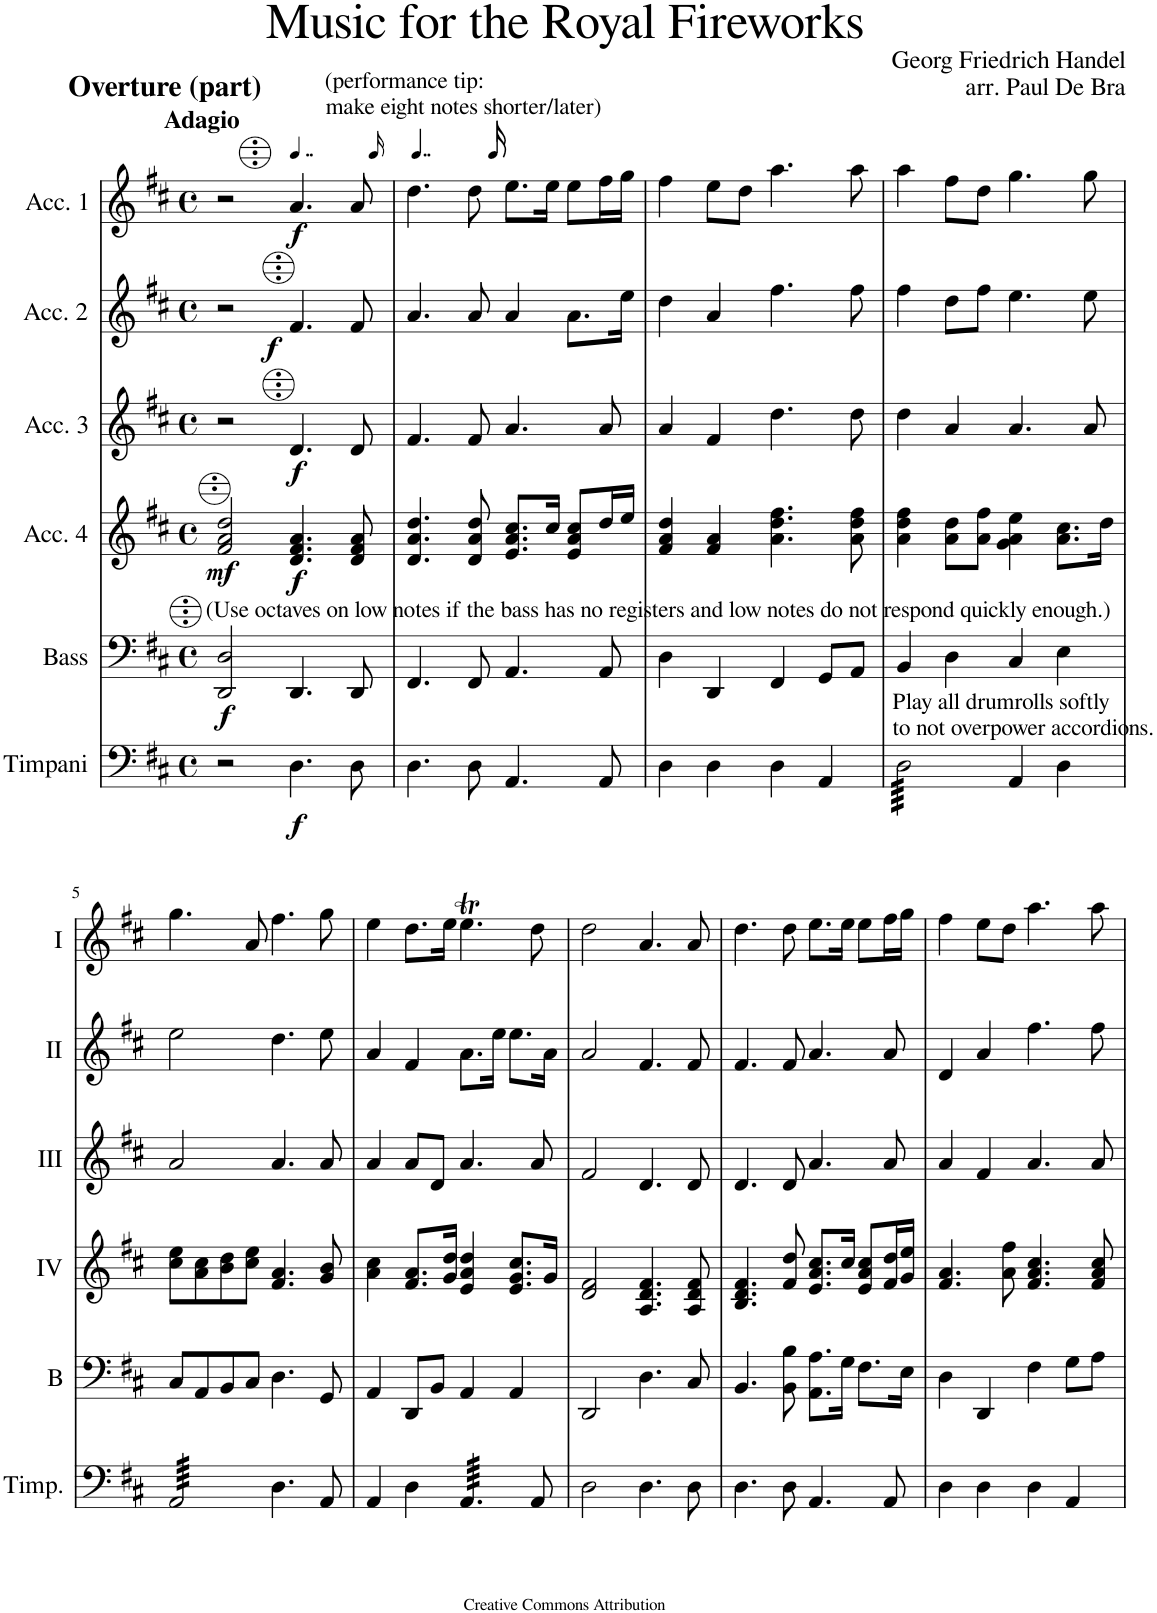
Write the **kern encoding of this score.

**kern	**dynam	**kern	**dynam	**kern	**dynam	**kern	**dynam	**kern	**dynam	**kern	**dynam
*part6	*part6	*part5	*part5	*part4	*part4	*part3	*part3	*part2	*part2	*part1	*part1
*staff6	*staff6	*staff5	*staff5	*staff4	*staff4	*staff3	*staff3	*staff2	*staff2	*staff1	*staff1
*I"Timpani	*	*I"Bass	*	*I"Acc. 4	*	*I"Acc. 3	*	*I"Acc. 2	*	*I"Acc. 1	*
*I'Timp.	*	*I'B	*	*	*	*	*	*	*	*	*
*clefF4	*	*clefF4	*	*clefG2	*	*clefG2	*	*clefG2	*	*clefG2	*
*k[f#c#]	*	*k[f#c#]	*	*k[f#c#]	*	*k[f#c#]	*	*k[f#c#]	*	*k[f#c#]	*
*M4/4	*	*M4/4	*	*M4/4	*	*M4/4	*	*M4/4	*	*M4/4	*
*met(c)	*	*met(c)	*	*met(c)	*	*met(c)	*	*met(c)	*	*met(c)	*
=1	=1	=1	=1	=1	=1	=1	=1	=1	=1	=1	=1
*	*	*	*	*	*	*	*	*	*	*^	*
!	!	!	!	!	!	!	!	!	!	!LO:TX:a:B:t=Overture (part)	!	!
!	!	!	!	!	!	!	!	!	!	!LO:TX:a:B:t=Adagio	!	!
!	!	!LO:TX:a:t=(Use octaves on low notes if the bass has no registers and low notes do not respond quickly enough.)	!	!	!	!	!	!	!	!	!	!
!	!	!	!LO:DY:b	!	!LO:DY:b	!	!	!	!	!	!	!
2r	.	2DD/ 2D/	f	2f#/ 2a/ 2dd/	mf	2r	.	2r	.	2r	2ryy	.
!	!LO:DY:b	!	!	!	!LO:DY:b	!	!LO:DY:b	!	!LO:DY:b	!	!	!LO:DY:b
4.D\	f	4.DD/	.	4.d/ 4.f#/ 4.a/	f	4.d/	f	4.f#/	f	4.a/	4..gg/	f
!	!	!	!	!	!	!	!	!	!	!LO:TX:a:t=(performance tip&colon;	!	!
!	!	!	!	!	!	!	!	!	!	!LO:TX:a:t=make eight notes shorter/later)	!	!
8D\	.	8DD/	.	8d/ 8f#/ 8a/	.	8d/	.	8f#/	.	8a/	.	.
.	.	.	.	.	.	.	.	.	.	.	16gg/	.
=2	=2	=2	=2	=2	=2	=2	=2	=2	=2	=2	=2	=2
4.D\	.	4.FF#/	.	4.d/ 4.a/ 4.dd/	.	4.f#/	.	4.a/	.	4.dd\	4..gg/	.
8D\	.	8FF#/	.	8d/ 8a/ 8dd/	.	8f#/	.	8a/	.	8dd\	.	.
.	.	.	.	.	.	.	.	.	.	.	16gg/	.
4.AA/	.	4.AA/	.	8.e/ 8.a/ 8.cc#/L	.	4.a/	.	4a/	.	8.ee\L	2ryy	.
.	.	.	.	16cc#/Jk	.	.	.	.	.	16ee\Jk	.	.
.	.	.	.	8e/ 8a/ 8cc#/L	.	.	.	8.a\L	.	8ee\L	.	.
8AA/	.	8AA/	.	16dd/L	.	8a/	.	.	.	16ff#\L	.	.
.	.	.	.	16ee/JJ	.	.	.	16ee\Jk	.	16gg\JJ	.	.
*	*	*	*	*	*	*	*	*	*	*v	*v	*
=3	=3	=3	=3	=3	=3	=3	=3	=3	=3	=3	=3
4D\	.	4D\	.	4f#/ 4a/ 4dd/	.	4a/	.	4dd\	.	4ff#\	.
4D\	.	4DD/	.	4f#/ 4a/	.	4f#/	.	4a/	.	8ee\L	.
.	.	.	.	.	.	.	.	.	.	8dd\J	.
4D\	.	4FF#/	.	4.a\ 4.dd\ 4.ff#\	.	4.dd\	.	4.ff#\	.	4.aa\	.
4AA/	.	8GG/L	.	.	.	.	.	.	.	.	.
.	.	8AA/J	.	8a\ 8dd\ 8ff#\	.	8dd\	.	8ff#\	.	8aa\	.
=4	=4	=4	=4	=4	=4	=4	=4	=4	=4	=4	=4
!LO:TX:a:t=Play all drumrolls softly	!	!	!	!	!	!	!	!	!	!	!
!LO:TX:a:t=to not overpower accordions.	!	!	!	!	!	!	!	!	!	!	!
*tremolo	*	*	*	*	*	*	*	*	*	*	*
64D\LLLL	.	4BB/	.	4a\ 4dd\ 4ff#\	.	4dd\	.	4ff#\	.	4aa\	.
64D\	.	.	.	.	.	.	.	.	.	.	.
64D\	.	.	.	.	.	.	.	.	.	.	.
64D\	.	.	.	.	.	.	.	.	.	.	.
64D\	.	.	.	.	.	.	.	.	.	.	.
64D\	.	.	.	.	.	.	.	.	.	.	.
64D\	.	.	.	.	.	.	.	.	.	.	.
64D\	.	.	.	.	.	.	.	.	.	.	.
64D\	.	.	.	.	.	.	.	.	.	.	.
64D\	.	.	.	.	.	.	.	.	.	.	.
64D\	.	.	.	.	.	.	.	.	.	.	.
64D\	.	.	.	.	.	.	.	.	.	.	.
64D\	.	.	.	.	.	.	.	.	.	.	.
64D\	.	.	.	.	.	.	.	.	.	.	.
64D\	.	.	.	.	.	.	.	.	.	.	.
64D\	.	.	.	.	.	.	.	.	.	.	.
64D\	.	4D\	.	8a\ 8dd\L	.	4a/	.	8dd\L	.	8ff#\L	.
64D\	.	.	.	.	.	.	.	.	.	.	.
64D\	.	.	.	.	.	.	.	.	.	.	.
64D\	.	.	.	.	.	.	.	.	.	.	.
64D\	.	.	.	.	.	.	.	.	.	.	.
64D\	.	.	.	.	.	.	.	.	.	.	.
64D\	.	.	.	.	.	.	.	.	.	.	.
64D\	.	.	.	.	.	.	.	.	.	.	.
64D\	.	.	.	8a\ 8ff#\J	.	.	.	8ff#\J	.	8dd\J	.
64D\	.	.	.	.	.	.	.	.	.	.	.
64D\	.	.	.	.	.	.	.	.	.	.	.
64D\	.	.	.	.	.	.	.	.	.	.	.
64D\	.	.	.	.	.	.	.	.	.	.	.
64D\	.	.	.	.	.	.	.	.	.	.	.
64D\	.	.	.	.	.	.	.	.	.	.	.
64D\JJJJ	.	.	.	.	.	.	.	.	.	.	.
*Xtremolo	*	*	*	*	*	*	*	*	*	*	*
4AA/	.	4C#/	.	4g\ 4a\ 4ee\	.	4.a/	.	4.ee\	.	4.gg\	.
4D\	.	4E\	.	8.a\ 8.cc#\L	.	.	.	.	.	.	.
.	.	.	.	.	.	8a/	.	8ee\	.	8gg\	.
.	.	.	.	16dd\Jk	.	.	.	.	.	.	.
!!LO:LB:g=z
=5	=5	=5	=5	=5	=5	=5	=5	=5	=5	=5	=5
*tremolo	*	*	*	*	*	*	*	*	*	*	*
64AA/LLLL	.	8C#/L	.	8cc#\ 8ee\L	.	2a/	.	2ee\	.	4.gg\	.
64AA/	.	.	.	.	.	.	.	.	.	.	.
64AA/	.	.	.	.	.	.	.	.	.	.	.
64AA/	.	.	.	.	.	.	.	.	.	.	.
64AA/	.	.	.	.	.	.	.	.	.	.	.
64AA/	.	.	.	.	.	.	.	.	.	.	.
64AA/	.	.	.	.	.	.	.	.	.	.	.
64AA/	.	.	.	.	.	.	.	.	.	.	.
64AA/	.	8AA/	.	8a\ 8cc#\	.	.	.	.	.	.	.
64AA/	.	.	.	.	.	.	.	.	.	.	.
64AA/	.	.	.	.	.	.	.	.	.	.	.
64AA/	.	.	.	.	.	.	.	.	.	.	.
64AA/	.	.	.	.	.	.	.	.	.	.	.
64AA/	.	.	.	.	.	.	.	.	.	.	.
64AA/	.	.	.	.	.	.	.	.	.	.	.
64AA/	.	.	.	.	.	.	.	.	.	.	.
64AA/	.	8BB/	.	8b\ 8dd\	.	.	.	.	.	.	.
64AA/	.	.	.	.	.	.	.	.	.	.	.
64AA/	.	.	.	.	.	.	.	.	.	.	.
64AA/	.	.	.	.	.	.	.	.	.	.	.
64AA/	.	.	.	.	.	.	.	.	.	.	.
64AA/	.	.	.	.	.	.	.	.	.	.	.
64AA/	.	.	.	.	.	.	.	.	.	.	.
64AA/	.	.	.	.	.	.	.	.	.	.	.
64AA/	.	8C#/J	.	8cc#\ 8ee\J	.	.	.	.	.	8a/	.
64AA/	.	.	.	.	.	.	.	.	.	.	.
64AA/	.	.	.	.	.	.	.	.	.	.	.
64AA/	.	.	.	.	.	.	.	.	.	.	.
64AA/	.	.	.	.	.	.	.	.	.	.	.
64AA/	.	.	.	.	.	.	.	.	.	.	.
64AA/	.	.	.	.	.	.	.	.	.	.	.
64AA/JJJJ	.	.	.	.	.	.	.	.	.	.	.
*Xtremolo	*	*	*	*	*	*	*	*	*	*	*
4.D\	.	4.D\	.	4.f#/ 4.a/	.	4.a/	.	4.dd\	.	4.ff#\	.
8AA/	.	8GG/	.	8g/ 8b/	.	8a/	.	8ee\	.	8gg\	.
=6	=6	=6	=6	=6	=6	=6	=6	=6	=6	=6	=6
4AA/	.	4AA/	.	4a\ 4cc#\	.	4a/	.	4a/	.	4ee\	.
4D\	.	8DD/L	.	8.f#/ 8.a/L	.	8a/L	.	4f#/	.	8.dd\L	.
.	.	8BB/J	.	.	.	8d/J	.	.	.	.	.
.	.	.	.	16g/ 16dd/Jk	.	.	.	.	.	16ee\Jk	.
*tremolo	*	*	*	*	*	*	*	*	*	*	*
64AA/LLLL	.	4AA/	.	4e/ 4a/ 4dd/	.	4.a/	.	8.a\L	.	4.eeT\	.
64AA/	.	.	.	.	.	.	.	.	.	.	.
64AA/	.	.	.	.	.	.	.	.	.	.	.
64AA/	.	.	.	.	.	.	.	.	.	.	.
64AA/	.	.	.	.	.	.	.	.	.	.	.
64AA/	.	.	.	.	.	.	.	.	.	.	.
64AA/	.	.	.	.	.	.	.	.	.	.	.
64AA/	.	.	.	.	.	.	.	.	.	.	.
64AA/	.	.	.	.	.	.	.	.	.	.	.
64AA/	.	.	.	.	.	.	.	.	.	.	.
64AA/	.	.	.	.	.	.	.	.	.	.	.
64AA/	.	.	.	.	.	.	.	.	.	.	.
64AA/	.	.	.	.	.	.	.	16ee\Jk	.	.	.
64AA/	.	.	.	.	.	.	.	.	.	.	.
64AA/	.	.	.	.	.	.	.	.	.	.	.
64AA/	.	.	.	.	.	.	.	.	.	.	.
64AA/	.	4AA/	.	8.e/ 8.g/ 8.cc#/L	.	.	.	8.ee\L	.	.	.
64AA/	.	.	.	.	.	.	.	.	.	.	.
64AA/	.	.	.	.	.	.	.	.	.	.	.
64AA/	.	.	.	.	.	.	.	.	.	.	.
64AA/	.	.	.	.	.	.	.	.	.	.	.
64AA/	.	.	.	.	.	.	.	.	.	.	.
64AA/	.	.	.	.	.	.	.	.	.	.	.
64AA/JJJJ	.	.	.	.	.	.	.	.	.	.	.
*Xtremolo	*	*	*	*	*	*	*	*	*	*	*
8AA/	.	.	.	.	.	8a/	.	.	.	8dd\	.
.	.	.	.	16g/Jk	.	.	.	16a\Jk	.	.	.
=7	=7	=7	=7	=7	=7	=7	=7	=7	=7	=7	=7
2D\	.	2DD/	.	2d/ 2f#/	.	2f#/	.	2a/	.	2dd\	.
4.D\	.	4.D\	.	4.A/ 4.d/ 4.f#/	.	4.d/	.	4.f#/	.	4.a/	.
8D\	.	8C#/	.	8A/ 8d/ 8f#/	.	8d/	.	8f#/	.	8a/	.
=8	=8	=8	=8	=8	=8	=8	=8	=8	=8	=8	=8
4.D\	.	4.BB/	.	4.B/ 4.d/ 4.f#/	.	4.d/	.	4.f#/	.	4.dd\	.
8D\	.	8BB\ 8B\	.	8f#/ 8dd/	.	8d/	.	8f#/	.	8dd\	.
4.AA/	.	8.AA\ 8.A\L	.	8.e/ 8.a/ 8.cc#/L	.	4.a/	.	4.a/	.	8.ee\L	.
.	.	16G\Jk	.	16cc#/Jk	.	.	.	.	.	16ee\Jk	.
.	.	8.F#\L	.	8e/ 8a/ 8cc#/L	.	.	.	.	.	8ee\L	.
8AA/	.	.	.	16f#/ 16dd/L	.	8a/	.	8a/	.	16ff#\L	.
.	.	16E\Jk	.	16g/ 16ee/JJ	.	.	.	.	.	16gg\JJ	.
=9	=9	=9	=9	=9	=9	=9	=9	=9	=9	=9	=9
4D\	.	4D\	.	4.f#/ 4.a/	.	4a/	.	4d/	.	4ff#\	.
4D\	.	4DD/	.	.	.	4f#/	.	4a/	.	8ee\L	.
.	.	.	.	8a\ 8ff#\	.	.	.	.	.	8dd\J	.
4D\	.	4F#\	.	4.f#/ 4.a/ 4.cc#/	.	4.a/	.	4.ff#\	.	4.aa\	.
4AA/	.	8G\L	.	.	.	.	.	.	.	.	.
.	.	8A\J	.	8f#/ 8a/ 8cc#/	.	8a/	.	8ff#\	.	8aa\	.
=	=	=	=	=	=	=	=	=	=	=	=
*-	*-	*-	*-	*-	*-	*-	*-	*-	*-	*-	*-
